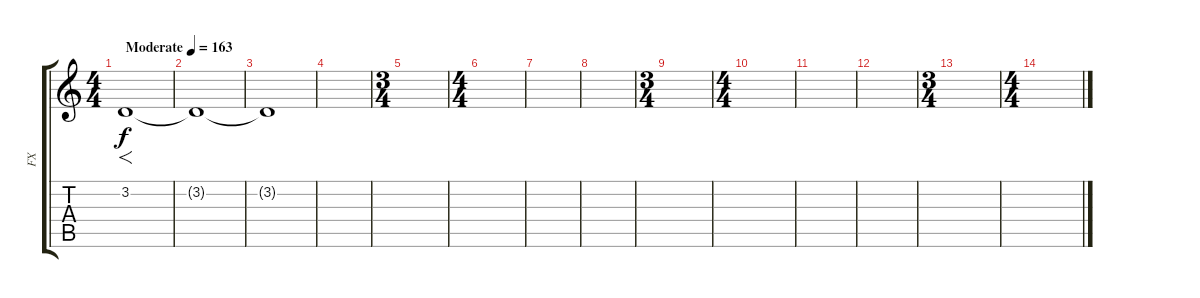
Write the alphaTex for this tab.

\track ("FX" "FX") {instrument helicopter}
\staff {score tabs}
\tuning (E4 B3 G3 D3 A2 E2) {hide}
\ts (4 4)
\tempo (163 "Moderate")
\clef g2
\ks c
3.2.1{f dy f instrument helicopter} |
3.2{t}.1 |
3.2{t}.1 |
|
\ts (3 4)
|
\ts (4 4)
|
|
|
\ts (3 4)
|
\ts (4 4)
|
|
|
\ts (3 4)
|
\ts (4 4)
